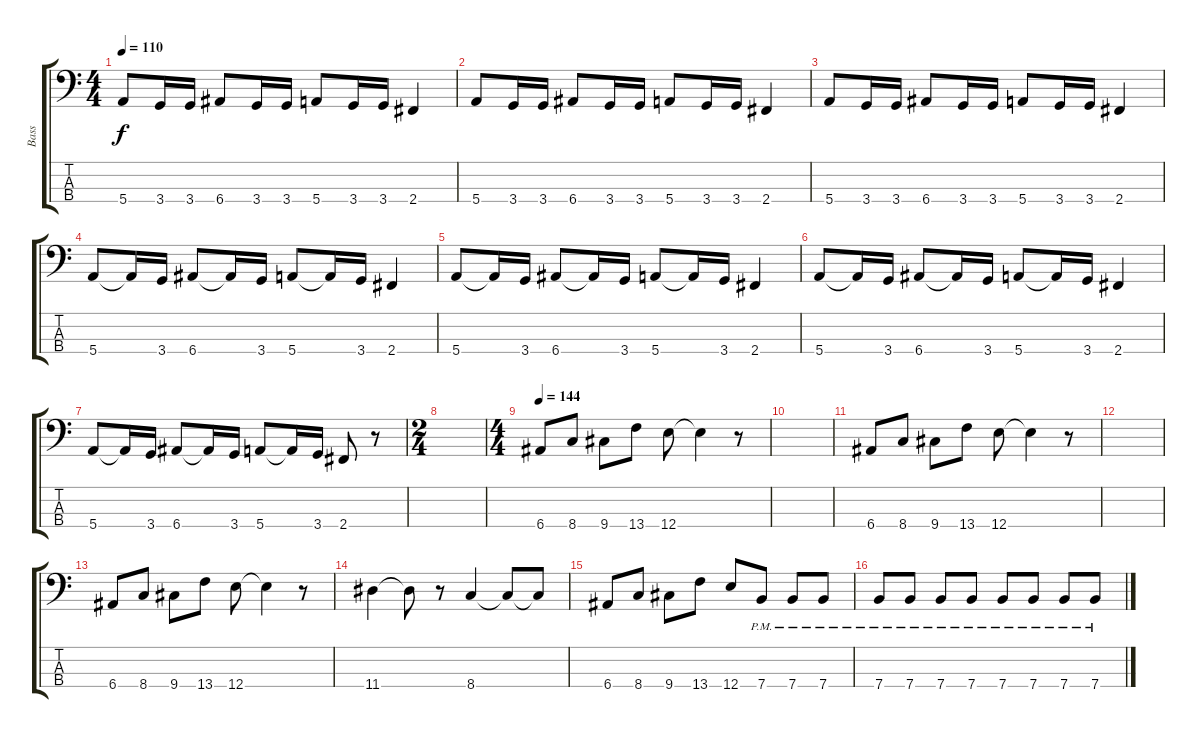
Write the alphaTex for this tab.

\track ("Bass" "Bass") {instrument electricbasspick}
\staff {score tabs}
\tuning (G2 D2 A1 E1) {hide}
\ts (4 4)
\tempo 110
\clef f4
\ks c
5.4.8{dy f} 3.4.16 3.4.16 6.4.8 3.4.16 3.4.16 5.4.8 3.4.16 3.4.16 2.4.4 |
5.4.8 3.4.16 3.4.16 6.4.8 3.4.16 3.4.16 5.4.8 3.4.16 3.4.16 2.4.4 |
5.4.8 3.4.16 3.4.16 6.4.8 3.4.16 3.4.16 5.4.8 3.4.16 3.4.16 2.4.4 |
5.4.8 5.4{t}.16 3.4.16 6.4.8 6.4{t}.16 3.4.16 5.4.8 5.4{t}.16 3.4.16 2.4.4 |
5.4.8 5.4{t}.16 3.4.16 6.4.8 6.4{t}.16 3.4.16 5.4.8 5.4{t}.16 3.4.16 2.4.4 |
5.4.8 5.4{t}.16 3.4.16 6.4.8 6.4{t}.16 3.4.16 5.4.8 5.4{t}.16 3.4.16 2.4.4 |
5.4.8 5.4{t}.16 3.4.16 6.4.8 6.4{t}.16 3.4.16 5.4.8 5.4{t}.16 3.4.16 2.4.8 r.8 |
\ts (2 4)
|
\ts (4 4)
\tempo 144
6.4.8 8.4.8 9.4.8 13.4.8 12.4.8 12.4{t}.4 r.8 |
|
6.4.8 8.4.8 9.4.8 13.4.8 12.4.8 12.4{t}.4 r.8 |
|
6.4.8 8.4.8 9.4.8 13.4.8 12.4.8 12.4{t}.4 r.8 |
11.4.4 11.4{t}.8 r.8 8.4.4 8.4{t}.8 8.4{t}.8 |
6.4.8 8.4.8 9.4.8 13.4.8 12.4.8 7.4{pm}.8 7.4{pm}.8 7.4{pm}.8 |
7.4{pm}.8 7.4{pm}.8 7.4{pm}.8 7.4{pm}.8 7.4{pm}.8 7.4{pm}.8 7.4{pm}.8 7.4{pm}.8
